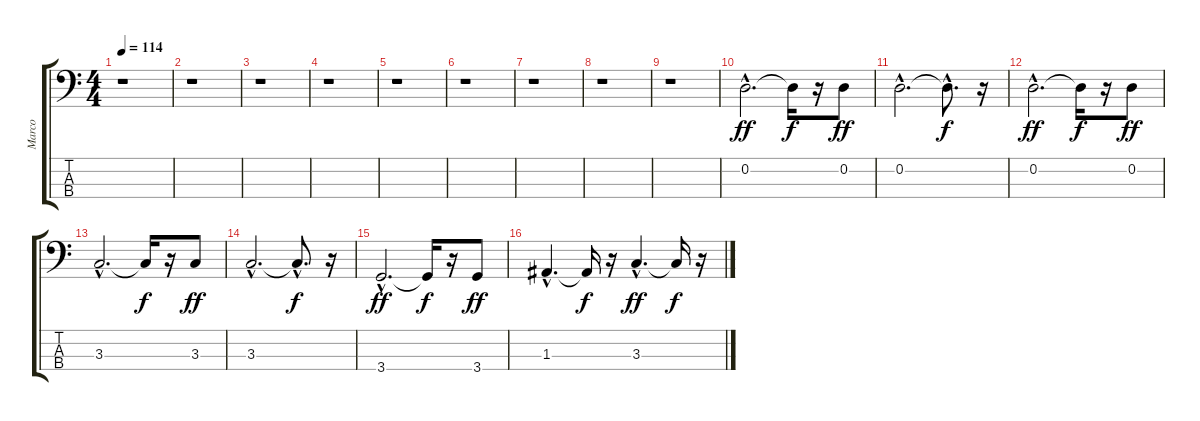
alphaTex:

\track ("Marco" "Marco") {instrument electricbassfinger}
\staff {score tabs}
\tuning (G2 D2 A1 E1) {hide}
\ts (4 4)
\tempo 114
\clef f4
\ks c
r.1{dy f} |
r.1 |
r.1 |
r.1 |
r.1 |
r.1 |
r.1 |
r.1 |
r.1 |
0.2{hac}.2{d dy ff} 0.2{t}.16{dy f} r.16 0.2.8{dy ff} |
0.2{hac}.2{d} 0.2{hac t}.8{d dy f} r.16 |
0.2{hac}.2{d dy ff} 0.2{t}.16{dy f} r.16 0.2.8{dy ff} |
3.3{hac}.2{d} 3.3{t}.16{dy f} r.16 3.3.8{dy ff} |
3.3{hac}.2{d} 3.3{hac t}.8{d dy f} r.16 |
3.4{hac}.2{d dy ff} 3.4{t}.16{dy f} r.16 3.4.8{dy ff} |
1.3{hac}.4{d} 1.3{t}.16{dy f} r.16 3.3{hac}.4{d dy ff} 3.3{t}.16{dy f} r.16
